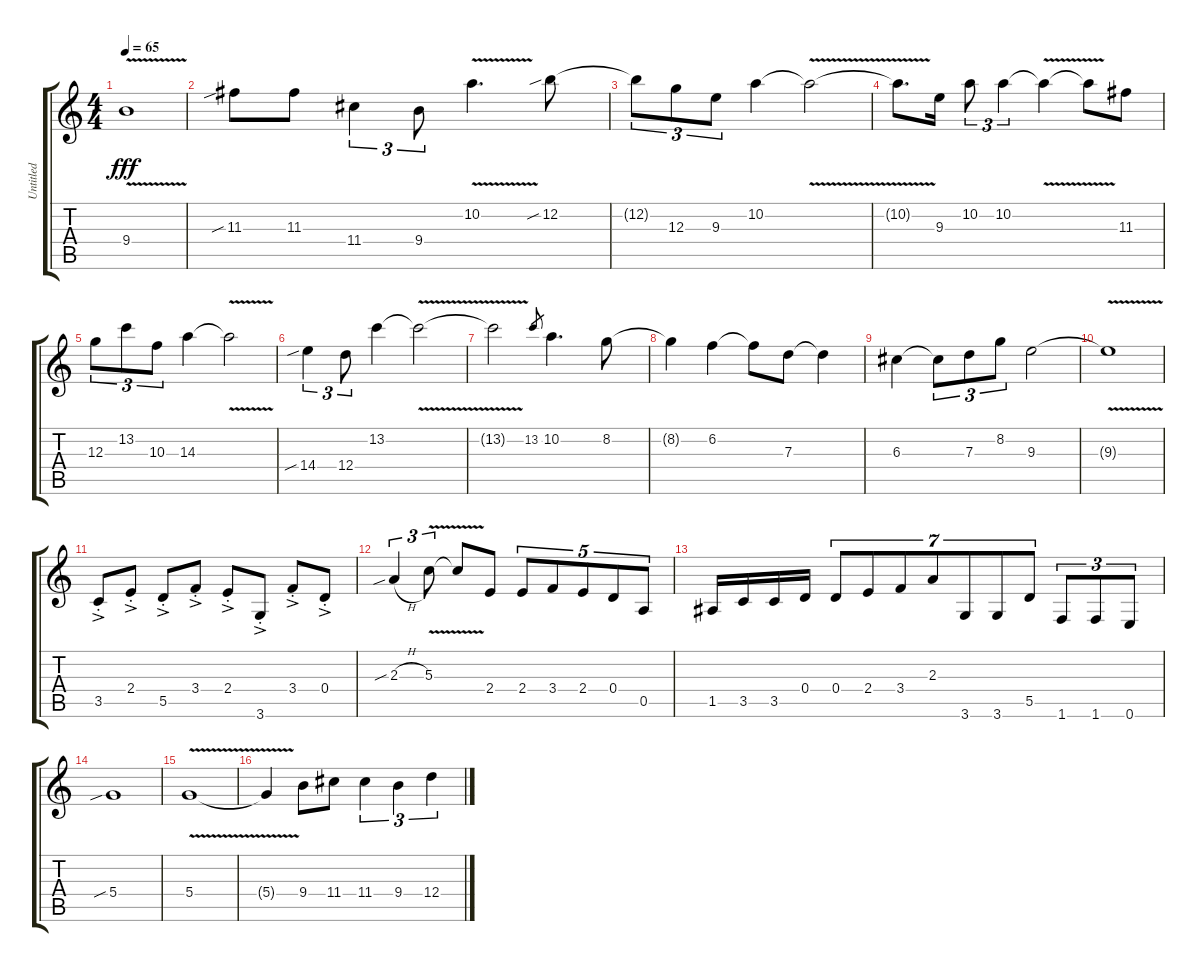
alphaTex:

\track ("Untitled" "Untitled") {instrument overdrivenguitar}
\staff {score tabs}
\tuning (E4 B3 G3 D3 A2 E2) {hide}
\ts (4 4)
\tempo 65
\clef g2
\ks c
9.4{v}.1{dy fff instrument overdrivenguitar} |
11.3{sib}.8 11.3.8 11.4.4{tu (3 2)} 9.4.8{tu (3 2)} 10.2{v}.4{d} 12.2{sib}.8 |
12.2{t}.8{tu (3 2)} 12.3.8{tu (3 2)} 9.3.8{tu (3 2)} 10.2.4 10.2{v t}.2 |
10.2{t}.8{d} 9.3.16 10.2.8{tu (3 2)} 10.2.4{tu (3 2)} 10.2{v t}.4 10.2{v t}.8 11.3.8 |
12.3.8{tu (3 2)} 13.2.8{tu (3 2)} 10.3.8{tu (3 2)} 14.3.4 14.3{v t}.2 |
14.4{sib}.4{tu (3 2)} 12.4.8{tu (3 2)} 13.2.4 13.2{v t}.2 |
13.2{v t}.2 13.2.8{gr} 10.2.4{d} 8.2.8 |
8.2{t}.4 6.2.4 6.2{t}.8 7.3.8 7.3{t}.4 |
6.3.4 6.3{t}.8{tu (3 2)} 7.3.8{tu (3 2)} 8.2.8{tu (3 2)} 9.3.2 |
9.3{v t}.1 |
3.5{ac st}.8 2.4{ac st}.8 5.5{ac st}.8 3.4{ac st}.8 2.4{ac st}.8 3.6{ac st}.8 3.4{ac st}.8 0.4{ac st}.8 |
2.3{sib h}.4{tu (3 2)} 5.3{v}.8{tu (3 2)} 5.3{v t}.8 2.4.8 2.4.8{tu (5 4)} 3.4.8{tu (5 4)} 2.4.8{tu (5 4)} 0.4.8{tu (5 4)} 0.5.8{tu (5 4)} |
1.5.16 3.5.16 3.5.16 0.4.16 0.4.8{tu (7 4)} 2.4.8{tu (7 4)} 3.4.8{tu (7 4)} 2.3.8{tu (7 4)} 3.6.8{tu (7 4)} 3.6.8{tu (7 4)} 5.5.8{tu (7 4)} 1.6.8{tu (3 2)} 1.6.8{tu (3 2)} 0.6.8{tu (3 2)} |
5.4{sib}.1 |
5.4{v}.1 |
5.4{v t}.4 9.4.8 11.4.8 11.4.4{tu (3 2)} 9.4.4{tu (3 2)} 12.4.4{tu (3 2)}
